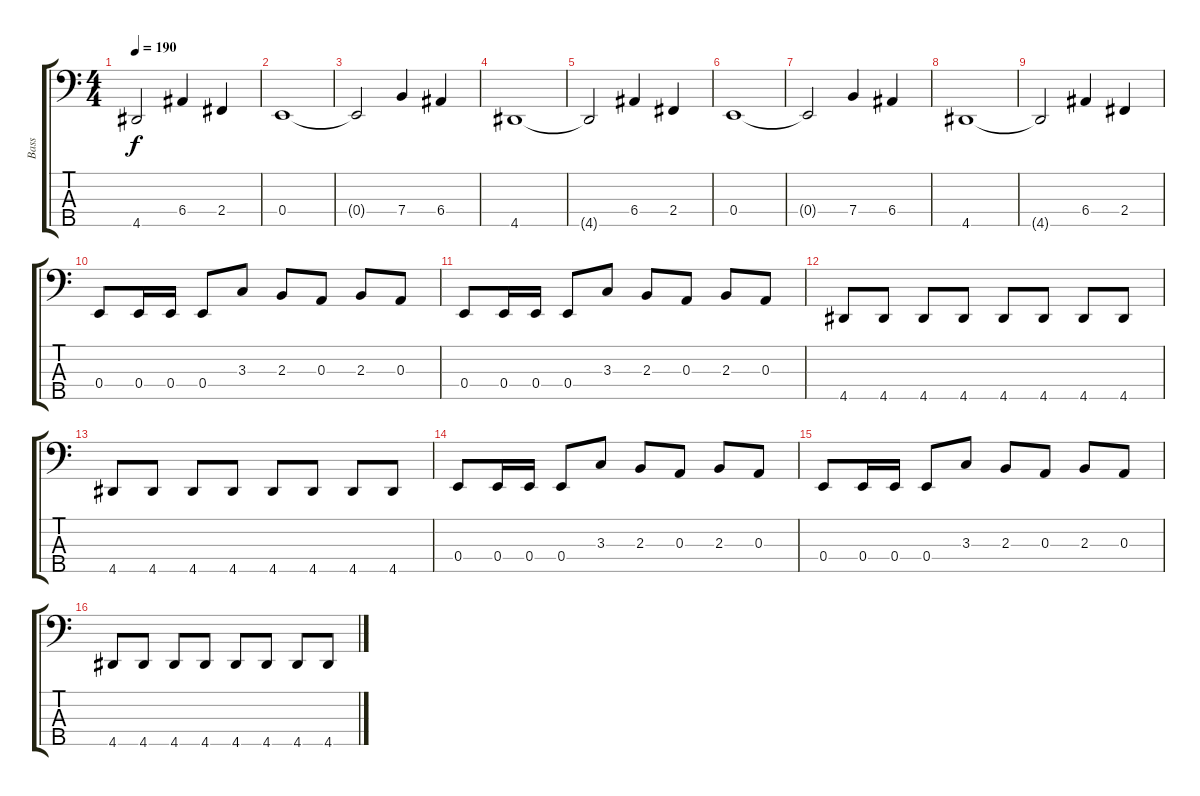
\track ("Bass" "Bass") {instrument electricbassfinger}
\staff {score tabs}
\tuning (G2 D2 A1 E1 B0) {hide}
\ts (4 4)
\tempo 190
\clef f4
\ks c
4.5{t}.2{dy f} 6.4.4 2.4.4 |
0.4.1 |
0.4{t}.2 7.4.4 6.4.4 |
4.5.1 |
4.5{t}.2 6.4.4 2.4.4 |
0.4.1 |
0.4{t}.2 7.4.4 6.4.4 |
4.5.1 |
4.5{t}.2 6.4.4 2.4.4 |
0.4.8 0.4.16 0.4.16 0.4.8 3.3.8 2.3.8 0.3.8 2.3.8 0.3.8 |
0.4.8 0.4.16 0.4.16 0.4.8 3.3.8 2.3.8 0.3.8 2.3.8 0.3.8 |
4.5.8 4.5.8 4.5.8 4.5.8 4.5.8 4.5.8 4.5.8 4.5.8 |
4.5.8 4.5.8 4.5.8 4.5.8 4.5.8 4.5.8 4.5.8 4.5.8 |
0.4.8 0.4.16 0.4.16 0.4.8 3.3.8 2.3.8 0.3.8 2.3.8 0.3.8 |
0.4.8 0.4.16 0.4.16 0.4.8 3.3.8 2.3.8 0.3.8 2.3.8 0.3.8 |
4.5.8 4.5.8 4.5.8 4.5.8 4.5.8 4.5.8 4.5.8 4.5.8
